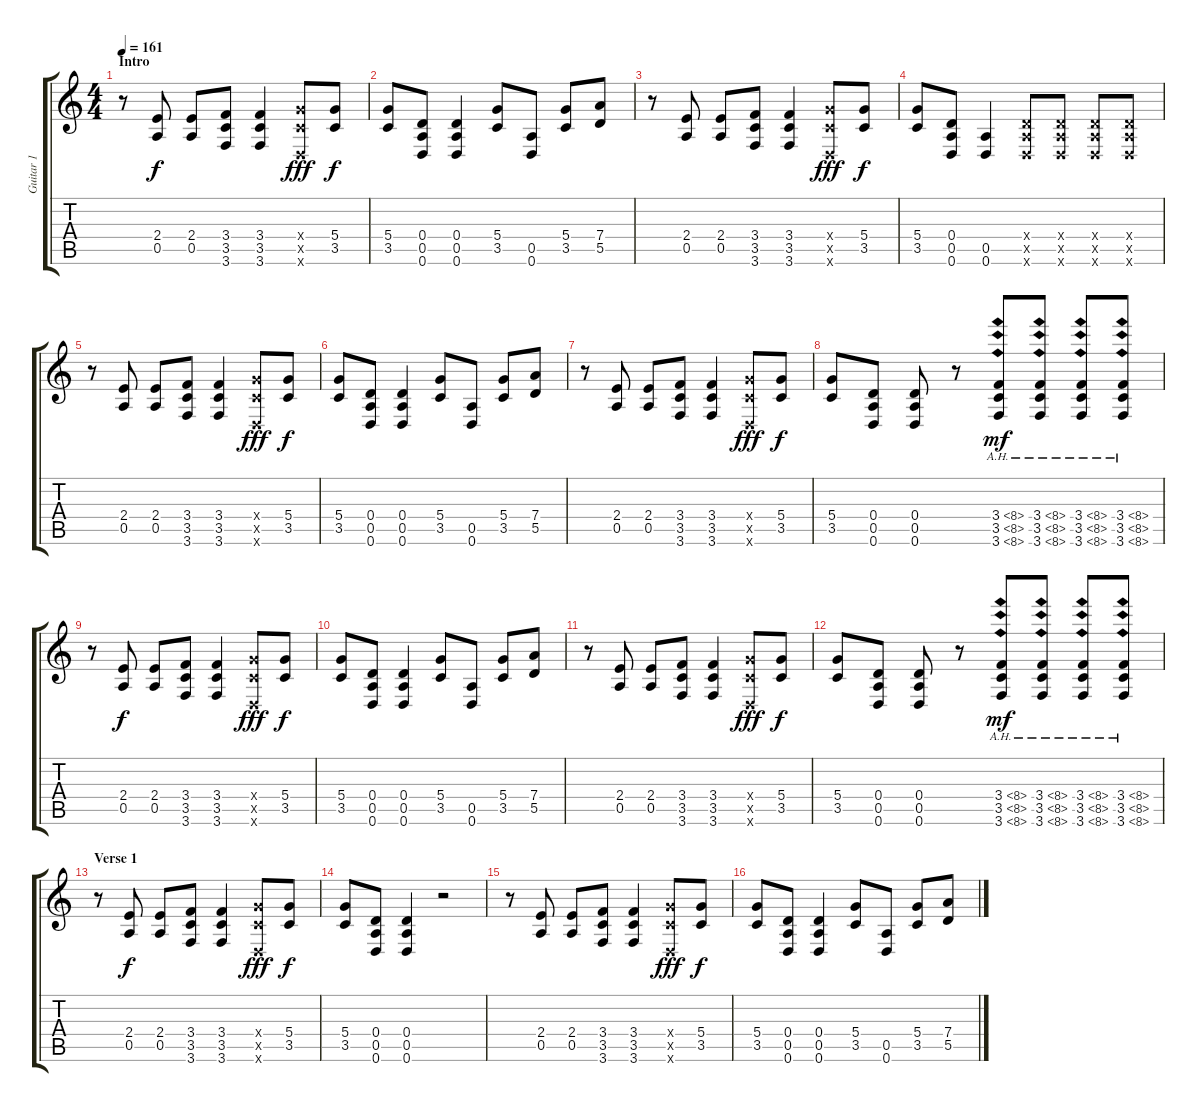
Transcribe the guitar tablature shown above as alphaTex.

\track ("Guitar 1" "Guitar 1") {instrument overdrivenguitar}
\staff {score tabs}
\tuning (E4 B3 G3 D3 A2 D2) {hide}
\ts (4 4)
\section ("" "Intro")
\tempo 161
\clef g2
\ks c
r.8{dy f instrument overdrivenguitar} (2.4 0.5).8 (2.4 0.5).8 (3.4 3.5 3.6).8 (3.4 3.5 3.6).4 (5.4{x} 3.5{x} 0.6{x}).8{dy fff} (5.4 3.5).8{dy f} |
(5.4 3.5).8 (0.4 0.5 0.6).8 (0.4 0.5 0.6).4 (5.4 3.5).8 (0.5 0.6).8 (5.4 3.5).8 (7.4 5.5).8 |
r.8 (2.4 0.5).8 (2.4 0.5).8 (3.4 3.5 3.6).8 (3.4 3.5 3.6).4 (5.4{x} 3.5{x} 0.6{x}).8{dy fff} (5.4 3.5).8{dy f} |
(5.4 3.5).8 (0.4 0.5 0.6).8 (0.5 0.6).4 (0.4{x} 0.5{x} 0.6{x}).8 (0.4{x} 0.5{x} 0.6{x}).8 (0.4{x} 0.5{x} 0.6{x}).8 (0.4{x} 0.5{x} 0.6{x}).8 |
r.8 (2.4 0.5).8 (2.4 0.5).8 (3.4 3.5 3.6).8 (3.4 3.5 3.6).4 (5.4{x} 3.5{x} 0.6{x}).8{dy fff} (5.4 3.5).8{dy f} |
(5.4 3.5).8 (0.4 0.5 0.6).8 (0.4 0.5 0.6).4 (5.4 3.5).8 (0.5 0.6).8 (5.4 3.5).8 (7.4 5.5).8 |
r.8 (2.4 0.5).8 (2.4 0.5).8 (3.4 3.5 3.6).8 (3.4 3.5 3.6).4 (5.4{x} 3.5{x} 0.6{x}).8{dy fff} (5.4 3.5).8{dy f} |
(5.4 3.5).8 (0.4 0.5 0.6).8 (0.4 0.5 0.6).8 r.8 (3.4{ah 5} 3.5{ah 5} 3.6{ah 5}).8{dy mf} (3.4{ah 5} 3.5{ah 5} 3.6{ah 5}).8 (3.4{ah 5} 3.5{ah 5} 3.6{ah 5}).8 (3.4{ah 5} 3.5{ah 5} 3.6{ah 5}).8 |
r.8 (2.4 0.5).8{dy f} (2.4 0.5).8 (3.4 3.5 3.6).8 (3.4 3.5 3.6).4 (5.4{x} 3.5{x} 0.6{x}).8{dy fff} (5.4 3.5).8{dy f} |
(5.4 3.5).8 (0.4 0.5 0.6).8 (0.4 0.5 0.6).4 (5.4 3.5).8 (0.5 0.6).8 (5.4 3.5).8 (7.4 5.5).8 |
r.8 (2.4 0.5).8 (2.4 0.5).8 (3.4 3.5 3.6).8 (3.4 3.5 3.6).4 (5.4{x} 3.5{x} 0.6{x}).8{dy fff} (5.4 3.5).8{dy f} |
(5.4 3.5).8 (0.4 0.5 0.6).8 (0.4 0.5 0.6).8 r.8 (3.4{ah 5} 3.5{ah 5} 3.6{ah 5}).8{dy mf} (3.4{ah 5} 3.5{ah 5} 3.6{ah 5}).8 (3.4{ah 5} 3.5{ah 5} 3.6{ah 5}).8 (3.4{ah 5} 3.5{ah 5} 3.6{ah 5}).8 |
\section ("" "Verse 1")
r.8 (2.4 0.5).8{dy f} (2.4 0.5).8 (3.4 3.5 3.6).8 (3.4 3.5 3.6).4 (5.4{x} 3.5{x} 0.6{x}).8{dy fff} (5.4 3.5).8{dy f} |
(5.4 3.5).8 (0.4 0.5 0.6).8 (0.4 0.5 0.6).4 r.2 |
r.8 (2.4 0.5).8 (2.4 0.5).8 (3.4 3.5 3.6).8 (3.4 3.5 3.6).4 (5.4{x} 3.5{x} 0.6{x}).8{dy fff} (5.4 3.5).8{dy f} |
(5.4 3.5).8 (0.4 0.5 0.6).8 (0.4 0.5 0.6).4 (5.4 3.5).8 (0.5 0.6).8 (5.4 3.5).8 (7.4 5.5).8
